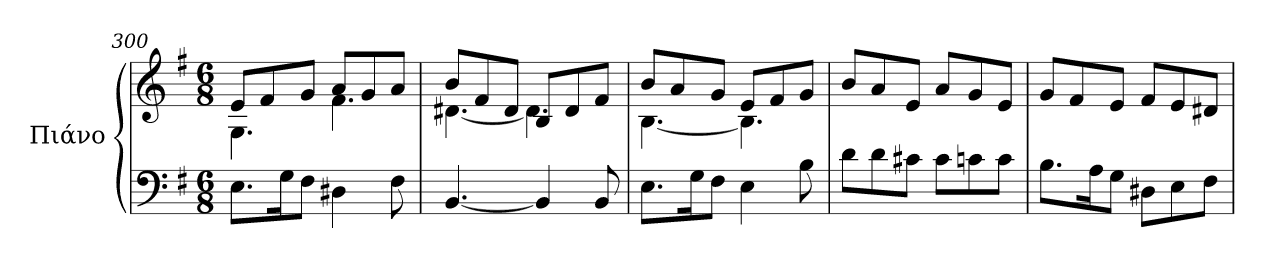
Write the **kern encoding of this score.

**kern	**kern
*part1	*part1
*staff2	*staff1
*I"Πιάνο	*
*clefF4	*clefG2
*k[f#]	*k[f#]
*M6/8	*M6/8
=300	=300
*	*^
8.E\L	8e/L	4.G\
.	8f#/	.
16G\K	.	.
8F#\J	8g/J	.
4D#X\	8a/L	4.f#\
.	8g/	.
8F#\	8a/J	.
=301	=301	=301
[4.BB/	8b/L	[4.d#X\
.	8f#/	.
.	8d#/J	.
4BB/]	8B/L	4.d#\]
.	8d#/	.
8BB/	8f#/J	.
=302	=302	=302
8.E\L	8b/L	[4.B\
.	8a/	.
16G\K	.	.
8F#\J	8g/J	.
4E\	8e/L	4.B\]
.	8f#/	.
8B\	8g/J	.
*	*v	*v
!!LO:LB:g=z
=303	=303
8d\L	8b/L
8d\	8a/
8c#X\J	8e/J
8c#\L	8a/L
8cn\	8g/
8c\J	8e/J
=304	=304
8.B\L	8g/L
.	8f#/
16A\K	.
8G\J	8e/J
8D#X\L	8f#/L
8E\	8e/
8F#\J	8d#X/J
=	=
*-	*-
